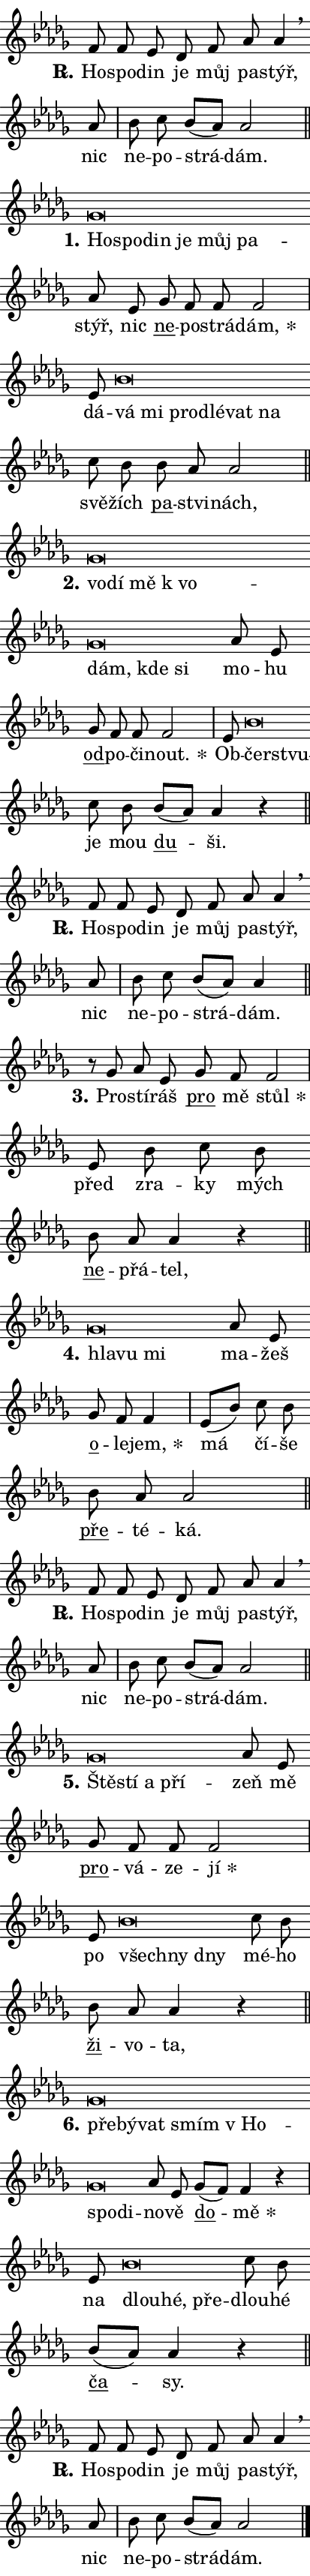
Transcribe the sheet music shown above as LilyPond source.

\version "2.22.1"
\header { tagline = "" }
\paper {
  indent = 0\cm
  top-margin = 0\cm
  right-margin = 0\cm
  bottom-margin = 0\cm
  left-margin = 0\cm
  paper-width = 7\cm
  page-breaking = #ly:one-page-breaking
  system-system-spacing.basic-distance = #11
  score-system-spacing.basic-distance = #11
  ragged-last = ##f
}


%% Author: Thomas Morley
%% https://lists.gnu.org/archive/html/lilypond-user/2020-05/msg00002.html
#(define (line-position grob)
"Returns position of @var[grob} in current system:
   @code{'start}, if at first time-step
   @code{'end}, if at last time-step
   @code{'middle} otherwise
"
  (let* ((col (ly:item-get-column grob))
         (ln (ly:grob-object col 'left-neighbor))
         (rn (ly:grob-object col 'right-neighbor))
         (col-to-check-left (if (ly:grob? ln) ln col))
         (col-to-check-right (if (ly:grob? rn) rn col))
         (break-dir-left
           (and
             (ly:grob-property col-to-check-left 'non-musical #f)
             (ly:item-break-dir col-to-check-left)))
         (break-dir-right
           (and
             (ly:grob-property col-to-check-right 'non-musical #f)
             (ly:item-break-dir col-to-check-right))))
        (cond ((eqv? 1 break-dir-left) 'start)
              ((eqv? -1 break-dir-right) 'end)
              (else 'middle))))

#(define (tranparent-at-line-position vctor)
  (lambda (grob)
  "Relying on @code{line-position} select the relevant enry from @var{vctor}.
Used to determine transparency,"
    (case (line-position grob)
      ((end) (not (vector-ref vctor 0)))
      ((middle) (not (vector-ref vctor 1)))
      ((start) (not (vector-ref vctor 2))))))

noteHeadBreakVisibility =
#(define-music-function (break-visibility)(vector?)
"Makes @code{NoteHead}s transparent relying on @var{break-visibility}"
#{
  \override NoteHead.transparent =
    #(tranparent-at-line-position break-visibility)
#})

#(define delete-ledgers-for-transparent-note-heads
  (lambda (grob)
    "Reads whether a @code{NoteHead} is transparent.
If so this @code{NoteHead} is removed from @code{'note-heads} from
@var{grob}, which is supposed to be @code{LedgerLineSpanner}.
As a result ledgers are not printed for this @code{NoteHead}"
    (let* ((nhds-array (ly:grob-object grob 'note-heads))
           (nhds-list
             (if (ly:grob-array? nhds-array)
                 (ly:grob-array->list nhds-array)
                 '()))
           ;; Relies on the transparent-property being done before
           ;; Staff.LedgerLineSpanner.after-line-breaking is executed.
           ;; This is fragile ...
           (to-keep
             (remove
               (lambda (nhd)
                 (ly:grob-property nhd 'transparent #f))
               nhds-list)))
      ;; TODO find a better method to iterate over grob-arrays, similiar
      ;; to filter/remove etc for lists
      ;; For now rebuilt from scratch
      (set! (ly:grob-object grob 'note-heads)  '())
      (for-each
        (lambda (nhd)
          (ly:pointer-group-interface::add-grob grob 'note-heads nhd))
        to-keep))))

hideNotes = {
  \noteHeadBreakVisibility #begin-of-line-visible
}
unHideNotes = {
  \noteHeadBreakVisibility #all-visible
}

% work-around for resetting accidentals
% https://lilypond.org/doc/v2.23/Documentation/notation/displaying-rhythms#unmetered-music
cadenzaMeasure = {
  \cadenzaOff
  \partial 1024 s1024
  \cadenzaOn
}

#(define-markup-command (accent layout props text) (markup?)
  "Underline accented syllable"
  (interpret-markup layout props
    #{\markup \override #'(offset . 4.3) \underline { #text }#}))

responsum = \markup \concat {
  "R" \hspace #-1.05 \path #0.1 #'((moveto 0 0.07) (lineto 0.9 0.8)) \hspace #0.05 "."
}

\layout {
    \context {
        \Staff
        \remove "Time_signature_engraver"
        \override LedgerLineSpanner.after-line-breaking = #delete-ledgers-for-transparent-note-heads
    }
    \context {
        \Voice {
            \override NoteHead.output-attributes = #'((class . "notehead"))
            \override Hairpin.height = #0.55
        }
    }
    \context {
        \Lyrics {
            \override StanzaNumber.output-attributes = #'((class . "stanzanumber"))
            \override LyricSpace.minimum-distance = #0.9
            \override LyricText.font-name = #"TeX Gyre Schola"
            \override LyricText.font-size = 1
            \override StanzaNumber.font-name = #"TeX Gyre Schola Bold"
            \override StanzaNumber.font-size = 1
        }
    }
}

% magnetic-lyrics.ily
%
%   written by
%     Jean Abou Samra <jean@abou-samra.fr>
%     Werner Lemberg <wl@gnu.org>
%
%   adapted by
%     Jiri Hon <jiri.hon@gmail.com>
%
% Version 2022-Apr-15

% https://www.mail-archive.com/lilypond-user@gnu.org/msg149350.html

#(define (Left_hyphen_pointer_engraver context)
   "Collect syllable-hyphen-syllable occurrences in lyrics and store
them in properties.  This engraver only looks to the left.  For
example, if the lyrics input is @code{foo -- bar}, it does the
following.

@itemize @bullet
@item
Set the @code{text} property of the @code{LyricHyphen} grob between
@q{foo} and @q{bar} to @code{foo}.

@item
Set the @code{left-hyphen} property of the @code{LyricText} grob with
text @q{foo} to the @code{LyricHyphen} grob between @q{foo} and
@q{bar}.
@end itemize

Use this auxiliary engraver in combination with the
@code{lyric-@/text::@/apply-@/magnetic-@/offset!} hook."
   (let ((hyphen #f)
         (text #f))
     (make-engraver
      (acknowledgers
       ((lyric-syllable-interface engraver grob source-engraver)
        (set! text grob)))
      (end-acknowledgers
       ((lyric-hyphen-interface engraver grob source-engraver)
        ;(when (not (grob::has-interface grob 'lyric-space-interface))
          (set! hyphen grob)));)
      ((stop-translation-timestep engraver)
       (when (and text hyphen)
         (ly:grob-set-object! text 'left-hyphen hyphen))
       (set! text #f)
       (set! hyphen #f)))))

#(define (lyric-text::apply-magnetic-offset! grob)
   "If the space between two syllables is less than the value in
property @code{LyricText@/.details@/.squash-threshold}, move the right
syllable to the left so that it gets concatenated with the left
syllable.

Use this function as a hook for
@code{LyricText@/.after-@/line-@/breaking} if the
@code{Left_@/hyphen_@/pointer_@/engraver} is active."
   (let ((hyphen (ly:grob-object grob 'left-hyphen #f)))
     (when hyphen
       (let ((left-text (ly:spanner-bound hyphen LEFT)))
         (when (grob::has-interface left-text 'lyric-syllable-interface)
           (let* ((common (ly:grob-common-refpoint grob left-text X))
                  (this-x-ext (ly:grob-extent grob common X))
                  (left-x-ext
                   (begin
                     ;; Trigger magnetism for left-text.
                     (ly:grob-property left-text 'after-line-breaking)
                     (ly:grob-extent left-text common X)))
                  ;; `delta` is the gap width between two syllables.
                  (delta (- (interval-start this-x-ext)
                            (interval-end left-x-ext)))
                  (details (ly:grob-property grob 'details))
                  (threshold (assoc-get 'squash-threshold details 0.2)))
             (when (< delta threshold)
               (let* (;; We have to manipulate the input text so that
                      ;; ligatures crossing syllable boundaries are not
                      ;; disabled.  For languages based on the Latin
                      ;; script this is essentially a beautification.
                      ;; However, for non-Western scripts it can be a
                      ;; necessity.
                      (lt (ly:grob-property left-text 'text))
                      (rt (ly:grob-property grob 'text))
                      (is-space (grob::has-interface hyphen 'lyric-space-interface))
                      (space (if is-space " " ""))
                      (space-markup (grob-interpret-markup grob " "))
                      (space-size (interval-length (ly:stencil-extent space-markup X)))
                      (extra-delta (if is-space space-size 0))
                      ;; Append new syllable.
                      (ltrt-space (if (and (string? lt) (string? rt))
                                (string-append lt space rt)
                                (make-concat-markup (list lt space rt))))
                      ;; Right-align `ltrt` to the right side.
                      (ltrt-space-markup (grob-interpret-markup
                               grob
                               (make-translate-markup
                                (cons (interval-length this-x-ext) 0)
                                (make-right-align-markup ltrt-space)))))
                 (begin
                   ;; Don't print `left-text`.
                   (ly:grob-set-property! left-text 'stencil #f)
                   ;; Set text and stencil (which holds all collected
                   ;; syllables so far) and shift it to the left.
                   (ly:grob-set-property! grob 'text ltrt-space)
                   (ly:grob-set-property! grob 'stencil ltrt-space-markup)
                   (ly:grob-translate-axis! grob (- (- delta extra-delta)) X))))))))))


#(define (lyric-hyphen::displace-bounds-first grob)
   ;; Make very sure this callback isn't triggered too early.
   (let ((left (ly:spanner-bound grob LEFT))
         (right (ly:spanner-bound grob RIGHT)))
     (ly:grob-property left 'after-line-breaking)
     (ly:grob-property right 'after-line-breaking)
     (ly:lyric-hyphen::print grob)))

squashThreshold = #0.4

\layout {
  \context {
    \Lyrics
    \consists #Left_hyphen_pointer_engraver
    \override LyricText.after-line-breaking =
      #lyric-text::apply-magnetic-offset!
    \override LyricHyphen.stencil = #lyric-hyphen::displace-bounds-first
    \override LyricText.details.squash-threshold = \squashThreshold
    \override LyricHyphen.minimum-distance = 0
    \override LyricHyphen.minimum-length = \squashThreshold
  }
}

squash = \override LyricText.details.squash-threshold = 9999
unSquash = \override LyricText.details.squash-threshold = \squashThreshold

left = \override LyricText.self-alignment-X = #LEFT
unLeft = \revert LyricText.self-alignment-X

starOffset = #(lambda (grob) 
                (let ((x_offset (ly:self-alignment-interface::aligned-on-x-parent grob)))
                  (if (= x_offset 0) 0 (+ x_offset 1.2))))

star = #(define-music-function (syllable)(string?)
"Append star separator at the end of a syllable"
#{
  \once \override LyricText.X-offset = #starOffset
  \lyricmode { \markup {
    #syllable
    \override #'((font-name . "TeX Gyre Schola Bold")) \hspace #0.2 \lower #0.65 \larger "*"
  } }
#})

starAccent = #(define-music-function (syllable)(string?)
"Append star separator at the end of a syllable and make accent"
#{
  \once \override LyricText.X-offset = #starOffset
  \lyricmode { \markup {
    \accent #syllable
    \override #'((font-name . "TeX Gyre Schola Bold")) \hspace #0.2 \lower #0.65 \larger "*"
  } }
#})

breath = #(define-music-function (syllable)(string?)
"Append breathing indicator at the end of a syllable"
#{
  \lyricmode { \markup { #syllable "+" } }
#})

optionalBreath = #(define-music-function (syllable)(string?)
"Append optional breathing indicator at the end of a syllable"
#{
  \lyricmode { \markup { #syllable "(+)" } }
#})


\score {
    <<
        \new Voice = "melody" { \cadenzaOn \key des \major \relative { f'8 f es des f as as4 \breathe \bar "" as8 \cadenzaMeasure \bar "|" bes c bes[( as)] as2 \cadenzaMeasure \bar "||" \break }
\relative { ges'\breve*1/16 \hideNotes \breve*1/16 \bar "" \breve*1/16 \bar "" \breve*1/16 \bar "" \breve*1/16 \breve*1/16 \bar "" \unHideNotes as8 es \bar "" ges f f f2 \cadenzaMeasure \bar "|" es8 bes'\breve*1/16 \hideNotes \breve*1/16 \bar "" \breve*1/16 \bar "" \breve*1/16 \bar "" \breve*1/16 \breve*1/16 \bar "" \unHideNotes c8 bes \bar "" bes as as2 \cadenzaMeasure \bar "||" \break }
\relative { ges'\breve*1/16 \hideNotes \breve*1/16 \bar "" \breve*1/16 \bar "" \breve*1/16 \bar "" \breve*1/16 \bar "" \breve*1/16 \breve*1/16 \bar "" \unHideNotes as8 es \bar "" ges f f f2 \cadenzaMeasure \bar "|" es8 bes'\breve*1/16 \hideNotes \breve*1/16 \bar "" \unHideNotes c8 bes \bar "" bes[( as)] as4 r \cadenzaMeasure \bar "||" \break }
\relative { f'8 f es des f as as4 \breathe \bar "" as8 \cadenzaMeasure \bar "|" bes c bes[( as)] as4 \cadenzaMeasure \bar "||" \break }
\relative { r8 ges' as8 es \bar "" ges f f2 \cadenzaMeasure \bar "|" es8 bes'8 c8 bes \bar "" bes as as4 r \cadenzaMeasure \bar "||" \break }
\relative { ges'\breve*1/16 \hideNotes \breve*1/16 \breve*1/16 \bar "" \unHideNotes as8 es \bar "" ges f f4 \cadenzaMeasure \bar "|" es8[( bes')] c8 bes \bar "" bes as as2 \cadenzaMeasure \bar "||" \break }
\relative { f'8 f es des f as as4 \breathe \bar "" as8 \cadenzaMeasure \bar "|" bes c bes[( as)] as2 \cadenzaMeasure \bar "||" \break }
\relative { ges'\breve*1/16 \hideNotes \breve*1/16 \bar "" \breve*1/16 \breve*1/16 \bar "" \unHideNotes as8 es \bar "" ges f f f2 \cadenzaMeasure \bar "|" es8 bes'\breve*1/16 \hideNotes \breve*1/16 \breve*1/16 \bar "" \unHideNotes c8 bes \bar "" bes as as4 r \cadenzaMeasure \bar "||" \break }
\relative { ges'\breve*1/16 \hideNotes \breve*1/16 \bar "" \breve*1/16 \bar "" \breve*1/16 \bar "" \breve*1/16 \bar "" \breve*1/16 \breve*1/16 \bar "" \unHideNotes as8 es \bar "" ges[( f)] f4 r \cadenzaMeasure \bar "|" es8 bes'\breve*1/16 \hideNotes \breve*1/16 \breve*1/16 \bar "" \unHideNotes c8 bes \bar "" bes[( as)] as4 r \cadenzaMeasure \bar "||" \break }
\relative { f'8 f es des f as as4 \breathe \bar "" as8 \cadenzaMeasure \bar "|" bes c bes[( as)] as2 \cadenzaMeasure \bar "||" \break } \bar "|." }
        \new Lyrics \lyricsto "melody" { \lyricmode { \set stanza = \responsum
Ho -- spo -- din je můj pa -- stýř, nic ne -- po -- strá -- dám.
\set stanza = "1."
\left Ho -- \squash spo -- din je můj pa -- \unLeft \unSquash stýř, nic \markup \accent ne -- po -- strá -- \star dám, dá -- \left vá \squash mi pro -- dlé -- vat na \unLeft \unSquash svě -- žích \markup \accent pa -- stvi -- nách,
\set stanza = "2."
\left vo -- \squash dí mě "k vo" -- dám, kde si \unLeft \unSquash mo -- hu \markup \accent od -- po -- či -- \star nout. Ob -- \left čer -- \squash stvu -- \unLeft \unSquash je mou \markup \accent du -- ši.
\set stanza = \responsum
Ho -- spo -- din je můj pa -- stýř, nic ne -- po -- strá -- dám.
\set stanza = "3."
Pro -- stí -- ráš \markup \accent pro mě \star stůl před zra -- ky mých \markup \accent ne -- přá -- tel,
\set stanza = "4."
\left hla -- \squash vu mi \unLeft \unSquash ma -- žeš \markup \accent o -- le -- \star jem, má čí -- še \markup \accent pře -- té -- ká.
\set stanza = \responsum
Ho -- spo -- din je můj pa -- stýř, nic ne -- po -- strá -- dám.
\set stanza = "5."
\left Ště -- \squash stí a pří -- \unLeft \unSquash zeň mě \markup \accent pro -- vá -- ze -- \star jí po \left všech -- \squash ny dny \unLeft \unSquash mé -- ho \markup \accent ži -- vo -- ta,
\set stanza = "6."
\left pře -- \squash bý -- vat smím "v Ho" -- spo -- di -- \unLeft \unSquash no -- vě \markup \accent do -- \star mě na \left dlou -- \squash hé, pře -- \unLeft \unSquash dlou -- hé \markup \accent ča -- sy.
\set stanza = \responsum
Ho -- spo -- din je můj pa -- stýř, nic ne -- po -- strá -- dám. } }
    >>
    \layout {}
}
